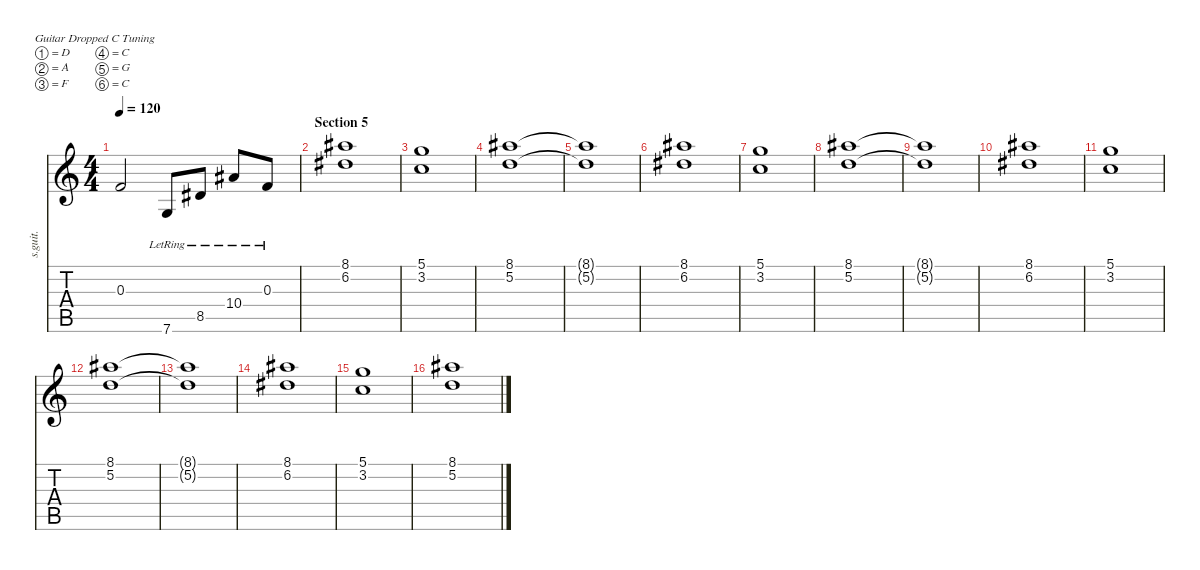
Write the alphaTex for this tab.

\defaultSystemsLayout 4
\hideDynamics
\bracketExtendMode nobrackets
\track ("Mark Holcomb" "s.guit.") {instrument electricguitarjazz}
\staff {score tabs}
\tuning (D4 A3 F3 C3 G2 C2)
\ts (4 4)
\tempo 120
\clef g2
\ks c
0.3{t}.2{lyrics (0 "") lyrics (1 "") lyrics (2 "") lyrics (3 "") lyrics (4 "") dy f} 7.6{lr}.8{lyrics (0 "") lyrics (1 "") lyrics (2 "") lyrics (3 "") lyrics (4 "") dy mf} 8.5{lr acc #}.8{lyrics (0 "") lyrics (1 "") lyrics (2 "") lyrics (3 "") lyrics (4 "")} 10.4{lr acc #}.8{lyrics (0 "") lyrics (1 "") lyrics (2 "") lyrics (3 "") lyrics (4 "")} 0.3{lr}.8{lyrics (0 "") lyrics (1 "") lyrics (2 "") lyrics (3 "") lyrics (4 "")} |
\section ("" "Section 5")
(8.1{acc #} 6.2{acc #}).1{lyrics (0 "") lyrics (1 "") lyrics (2 "") lyrics (3 "") lyrics (4 "") dy f} |
(5.1 3.2).1{lyrics (0 "") lyrics (1 "") lyrics (2 "") lyrics (3 "") lyrics (4 "") dy mf} |
(8.1{acc #} 5.2).1{lyrics (0 "") lyrics (1 "") lyrics (2 "") lyrics (3 "") lyrics (4 "")} |
(8.1{t acc #} 5.2{t}).1{lyrics (0 "") lyrics (1 "") lyrics (2 "") lyrics (3 "") lyrics (4 "")} |
(8.1{acc #} 6.2{acc #}).1{lyrics (0 "") lyrics (1 "") lyrics (2 "") lyrics (3 "") lyrics (4 "")} |
(5.1 3.2).1{lyrics (0 "") lyrics (1 "") lyrics (2 "") lyrics (3 "") lyrics (4 "")} |
(8.1{acc #} 5.2).1{lyrics (0 "") lyrics (1 "") lyrics (2 "") lyrics (3 "") lyrics (4 "")} |
(8.1{t acc #} 5.2{t}).1{lyrics (0 "") lyrics (1 "") lyrics (2 "") lyrics (3 "") lyrics (4 "")} |
(8.1{acc #} 6.2{acc #}).1{lyrics (0 "") lyrics (1 "") lyrics (2 "") lyrics (3 "") lyrics (4 "")} |
(5.1 3.2).1{lyrics (0 "") lyrics (1 "") lyrics (2 "") lyrics (3 "") lyrics (4 "")} |
(8.1{acc #} 5.2).1{lyrics (0 "") lyrics (1 "") lyrics (2 "") lyrics (3 "") lyrics (4 "")} |
(8.1{t acc #} 5.2{t}).1{lyrics (0 "") lyrics (1 "") lyrics (2 "") lyrics (3 "") lyrics (4 "")} |
(8.1{acc #} 6.2{acc #}).1{lyrics (0 "") lyrics (1 "") lyrics (2 "") lyrics (3 "") lyrics (4 "")} |
(5.1 3.2).1{lyrics (0 "") lyrics (1 "") lyrics (2 "") lyrics (3 "") lyrics (4 "")} |
(8.1{acc #} 5.2).1{lyrics (0 "") lyrics (1 "") lyrics (2 "") lyrics (3 "") lyrics (4 "")}
